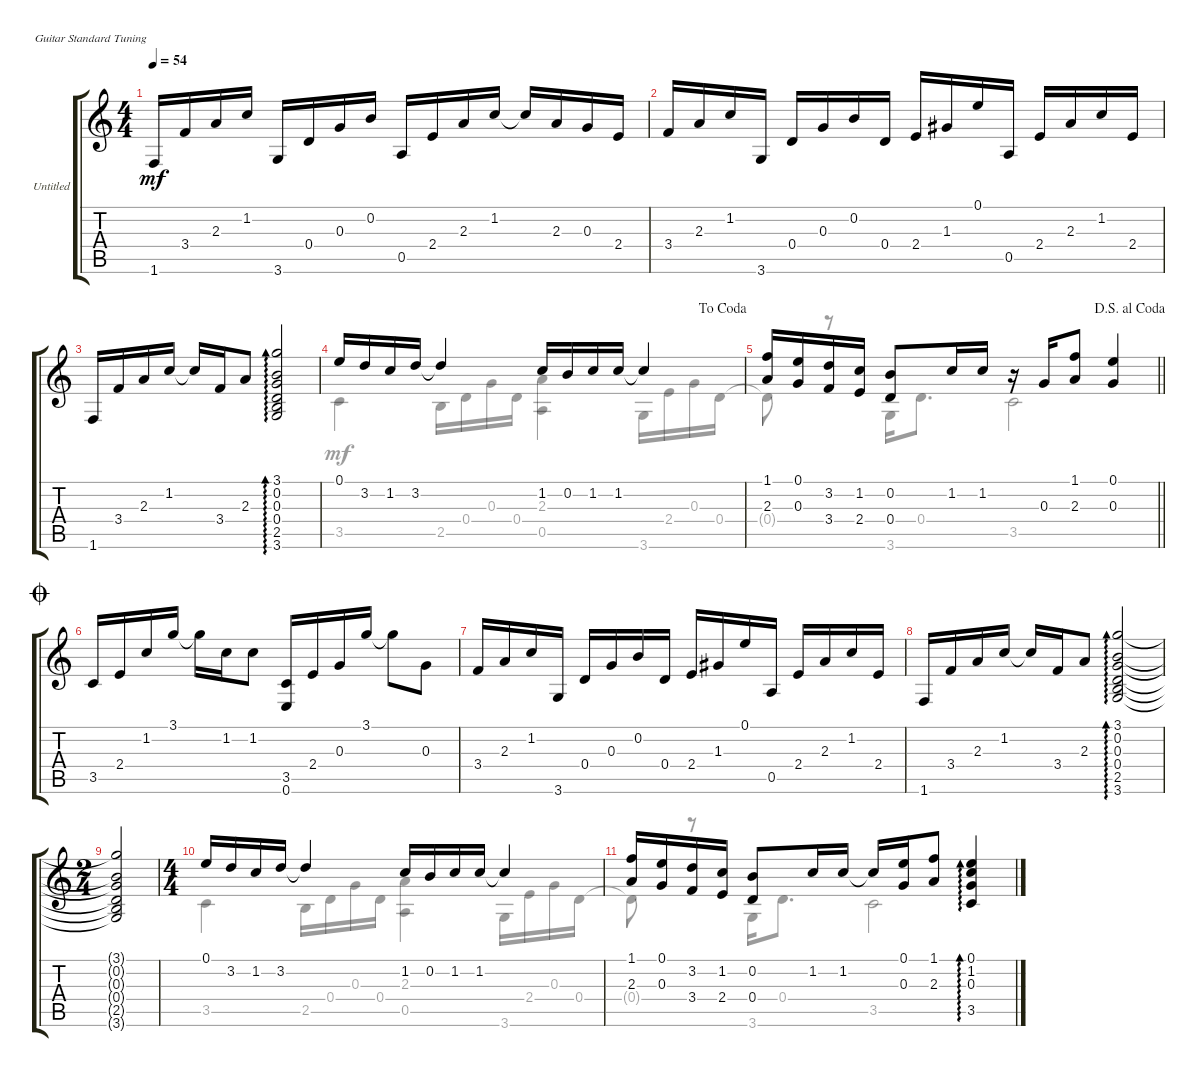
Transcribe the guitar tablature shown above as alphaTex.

\bracketExtendMode groupsimilarinstruments
\firstSystemTrackNameOrientation horizontal
\otherSystemsTrackNameOrientation horizontal
\track ("Untitled" "Untitled") {instrument acousticguitarnylon}
\staff {score tabs}
\tuning (E4 B3 G3 D3 A2 E2)
\voice
\ts (4 4)
\tempo 54
\clef g2
\ks c
1.6.16{dy mf} 3.4.16 2.3.16 1.2.16 3.6.16 0.4.16 0.3.16 0.2.16 0.5.16 2.4.16 2.3.16 1.2.16 1.2{t}.16 2.3.16 0.3.16 2.4.16 |
3.4.16 2.3.16 1.2.16 3.6.16 0.4.16 0.3.16 0.2.16 0.4.16 2.4.16 1.3.16 0.1.16 0.5.16 2.4.16 2.3.16 1.2.16 2.4.16 |
1.6.16 3.4.16 2.3.16 1.2.16 1.2{t}.16 3.4.16 2.3.8 (3.1 0.2 0.3 0.4 2.5 3.6).2{ad 0} |
\jump dacoda
0.1.16 3.2.16 1.2.16 3.2.16 3.2{t}.4 1.2.16 0.2.16 1.2.16 1.2.16 1.2{t}.4 |
\jump dalsegnoalcoda
\barLineRight lightlight
(1.1 2.3).16 (0.1 0.3).16 (3.2 3.4).16 (1.2 2.4).16 (0.2 0.4).8 1.2.16 1.2.16 r.16 0.3.16 (1.1 2.3).8 (0.1 0.3).4 |
\jump coda
3.5.16 2.4.16 1.2.16 3.1.16 3.1{t}.16 1.2.16 1.2.8 (3.5 0.6).16 2.4.16 0.3.16 3.1.16 3.1{t}.8 0.3.8 |
3.4.16 2.3.16 1.2.16 3.6.16 0.4.16 0.3.16 0.2.16 0.4.16 2.4.16 1.3.16 0.1.16 0.5.16 2.4.16 2.3.16 1.2.16 2.4.16 |
1.6.16 3.4.16 2.3.16 1.2.16 1.2{t}.16 3.4.16 2.3.8 (3.1 0.2 0.3 0.4 2.5 3.6).2{ad 0} |
\ts (2 4)
(3.1{t} 0.2{t} 0.3{t} 0.4{t} 2.5{t} 3.6{t}).2 |
\ts (4 4)
\section ("" "")
0.1.16 3.2.16 1.2.16 3.2.16 3.2{t}.4 1.2.16 0.2.16 1.2.16 1.2.16 1.2{t}.4 |
(1.1 2.3).16 (0.1 0.3).16 (3.2 3.4).16 (1.2 2.4).16 (0.2 0.4).8 1.2.16 1.2.16 1.2{t}.16 (0.1 0.3).16 (1.1 2.3).8 (0.1 1.2 0.3 3.5).4{ad 0}
\voice
\clef g2
\ottava regular
\simile none
\ks c
|
|
|
3.5.4 2.5.16 0.4.16 0.3.16 0.4.16 (2.3 0.5).4 3.6.16 2.4.16 0.3.16 0.4.16 |
\barLineRight lightlight
0.4{t}.8 r.8 3.6.16 0.4.8{d} 3.5.2 |
|
|
|
|
3.5.4 2.5.16 0.4.16 0.3.16 0.4.16 (2.3 0.5).4 3.6.16 2.4.16 0.3.16 0.4.16 |
0.4{t}.8 r.8 3.6.16 0.4.8{d} 3.5.2
